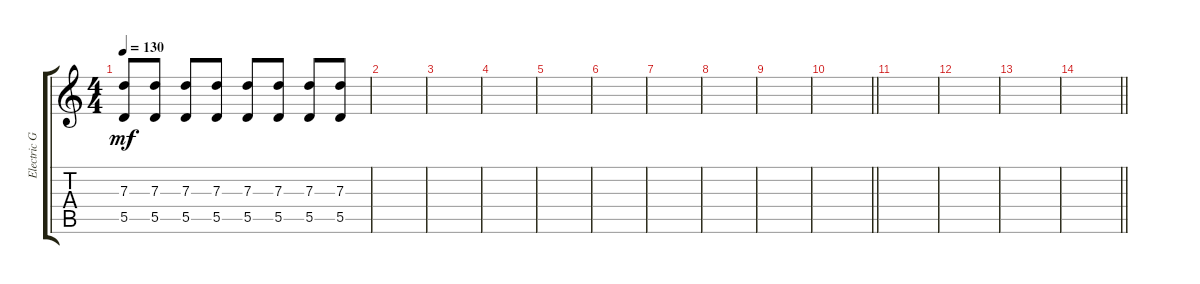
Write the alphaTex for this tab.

\track ("Electric Guitar" "Electric G") {instrument distortionguitar}
\staff {score tabs}
\tuning (E4 B3 G3 D3 A2 E2) {hide}
\ts (4 4)
\tempo 130
\clef g2
\ks c
(7.3 5.5).8{dy mf} (7.3 5.5).8 (7.3 5.5).8 (7.3 5.5).8 (7.3 5.5).8 (7.3 5.5).8 (7.3 5.5).8 (7.3 5.5).8 |
|
|
|
|
|
|
|
|
\barLineRight lightlight
|
|
|
|
\barLineRight lightlight
